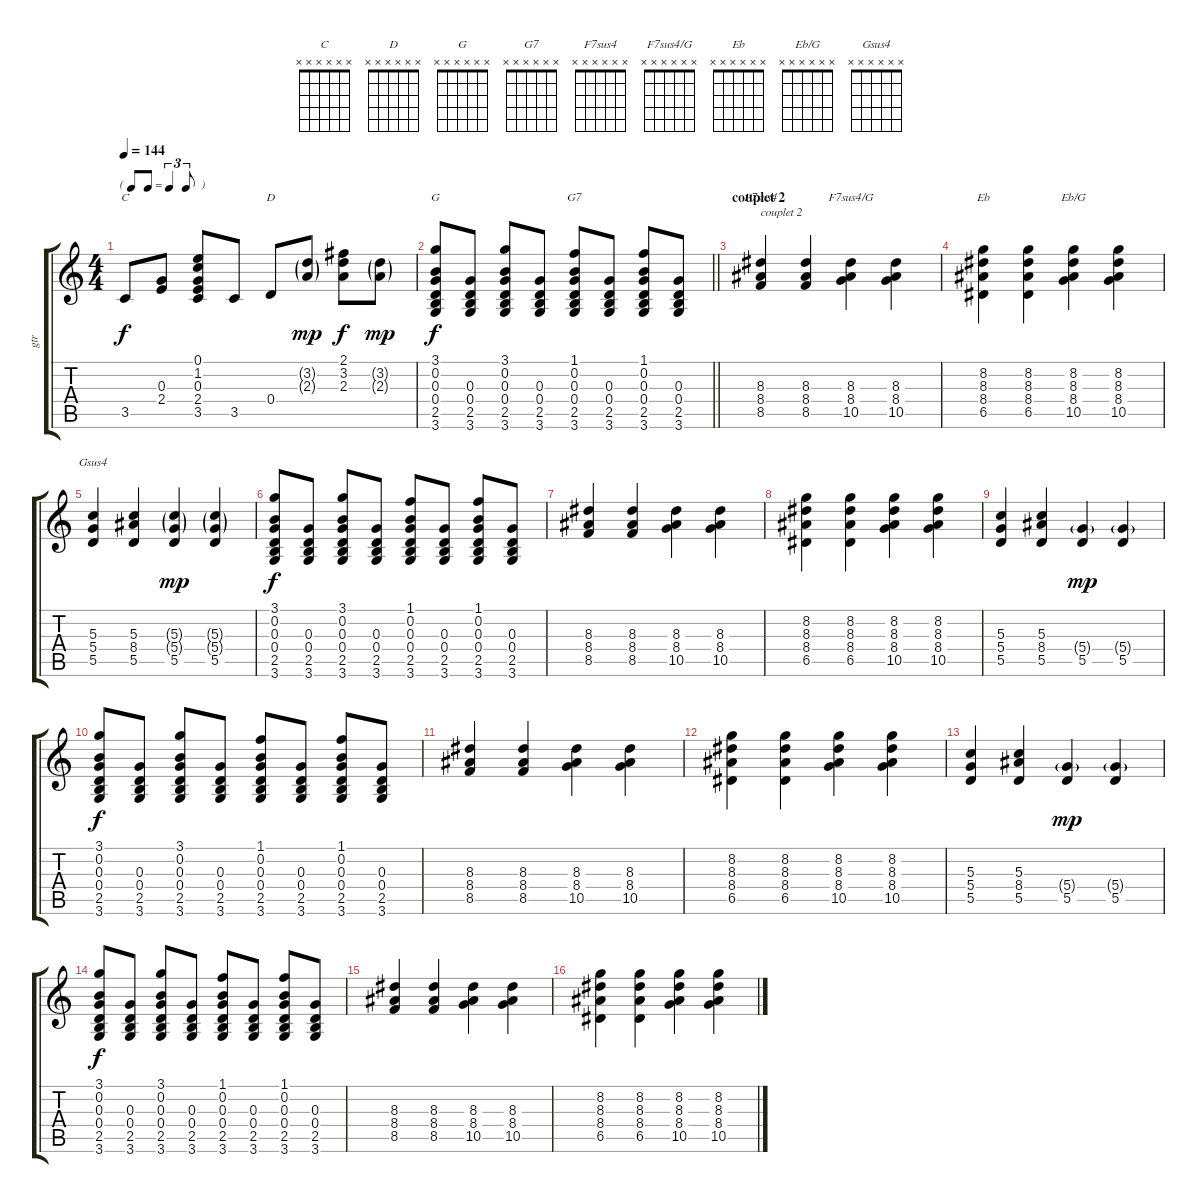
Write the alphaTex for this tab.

\track ("gtr" "gtr") {instrument acousticguitarsteel}
\staff {score tabs}
\tuning (E4 B3 G3 D3 A2 E2) {hide}
\chord ("C" x x x x x x)
\chord ("D" x x x x x x)
\chord ("G" x x x x x x)
\chord ("G7" x x x x x x)
\chord ("F7sus4" x x x x x x)
\chord ("F7sus4/G" x x x x x x)
\chord ("Eb" x x x x x x)
\chord ("Eb/G" x x x x x x)
\chord ("Gsus4" x x x x x x)
\ts (4 4)
\tf triplet8th
\tempo 144
\clef g2
\ks c
3.5.8{ch "C" dy f} (0.3 2.4).8 (0.1 1.2 0.3 2.4 3.5).8 3.5.8 0.4.8{ch "D"} (3.2{g} 2.3{g}).8{dy mp} (2.1 3.2 2.3).8{dy f} (3.2{g} 2.3{g}).8{dy mp} |
\barLineRight lightlight
(3.1 0.2 0.3 0.4 2.5 3.6).8{ch "G" dy f} (0.3 0.4 2.5 3.6).8 (3.1 0.2 0.3 0.4 2.5 3.6).8 (0.3 0.4 2.5 3.6).8 (1.1 0.2 0.3 0.4 2.5 3.6).8{ch "G7"} (0.3 0.4 2.5 3.6).8 (1.1 0.2 0.3 0.4 2.5 3.6).8 (0.3 0.4 2.5 3.6).8 |
\section ("" "couplet 2")
(8.3 8.4 8.5).4{ch "F7sus4" txt "couplet 2"} (8.3 8.4 8.5).4 (8.3 8.4 10.5).4{ch "F7sus4/G"} (8.3 8.4 10.5).4 |
(8.2 8.3 8.4 6.5).4{ch "Eb"} (8.2 8.3 8.4 6.5).4 (8.2 8.3 8.4 10.5).4{ch "Eb/G"} (8.2 8.3 8.4 10.5).4 |
(5.3 5.4 5.5).4{ch "Gsus4"} (5.3 8.4 5.5).4 (5.3{g} 5.4{g} 5.5).4{dy mp} (5.3{g} 5.4{g} 5.5).4 |
(3.1 0.2 0.3 0.4 2.5 3.6).8{dy f} (0.3 0.4 2.5 3.6).8 (3.1 0.2 0.3 0.4 2.5 3.6).8 (0.3 0.4 2.5 3.6).8 (1.1 0.2 0.3 0.4 2.5 3.6).8 (0.3 0.4 2.5 3.6).8 (1.1 0.2 0.3 0.4 2.5 3.6).8 (0.3 0.4 2.5 3.6).8 |
(8.3 8.4 8.5).4 (8.3 8.4 8.5).4 (8.3 8.4 10.5).4 (8.3 8.4 10.5).4 |
(8.2 8.3 8.4 6.5).4 (8.2 8.3 8.4 6.5).4 (8.2 8.3 8.4 10.5).4 (8.2 8.3 8.4 10.5).4 |
(5.3 5.4 5.5).4 (5.3 8.4 5.5).4 (5.4{g} 5.5).4{dy mp} (5.4{g} 5.5).4 |
(3.1 0.2 0.3 0.4 2.5 3.6).8{dy f} (0.3 0.4 2.5 3.6).8 (3.1 0.2 0.3 0.4 2.5 3.6).8 (0.3 0.4 2.5 3.6).8 (1.1 0.2 0.3 0.4 2.5 3.6).8 (0.3 0.4 2.5 3.6).8 (1.1 0.2 0.3 0.4 2.5 3.6).8 (0.3 0.4 2.5 3.6).8 |
(8.3 8.4 8.5).4 (8.3 8.4 8.5).4 (8.3 8.4 10.5).4 (8.3 8.4 10.5).4 |
(8.2 8.3 8.4 6.5).4 (8.2 8.3 8.4 6.5).4 (8.2 8.3 8.4 10.5).4 (8.2 8.3 8.4 10.5).4 |
(5.3 5.4 5.5).4 (5.3 8.4 5.5).4 (5.4{g} 5.5).4{dy mp} (5.4{g} 5.5).4 |
(3.1 0.2 0.3 0.4 2.5 3.6).8{dy f} (0.3 0.4 2.5 3.6).8 (3.1 0.2 0.3 0.4 2.5 3.6).8 (0.3 0.4 2.5 3.6).8 (1.1 0.2 0.3 0.4 2.5 3.6).8 (0.3 0.4 2.5 3.6).8 (1.1 0.2 0.3 0.4 2.5 3.6).8 (0.3 0.4 2.5 3.6).8 |
(8.3 8.4 8.5).4 (8.3 8.4 8.5).4 (8.3 8.4 10.5).4 (8.3 8.4 10.5).4 |
(8.2 8.3 8.4 6.5).4 (8.2 8.3 8.4 6.5).4 (8.2 8.3 8.4 10.5).4 (8.2 8.3 8.4 10.5).4
